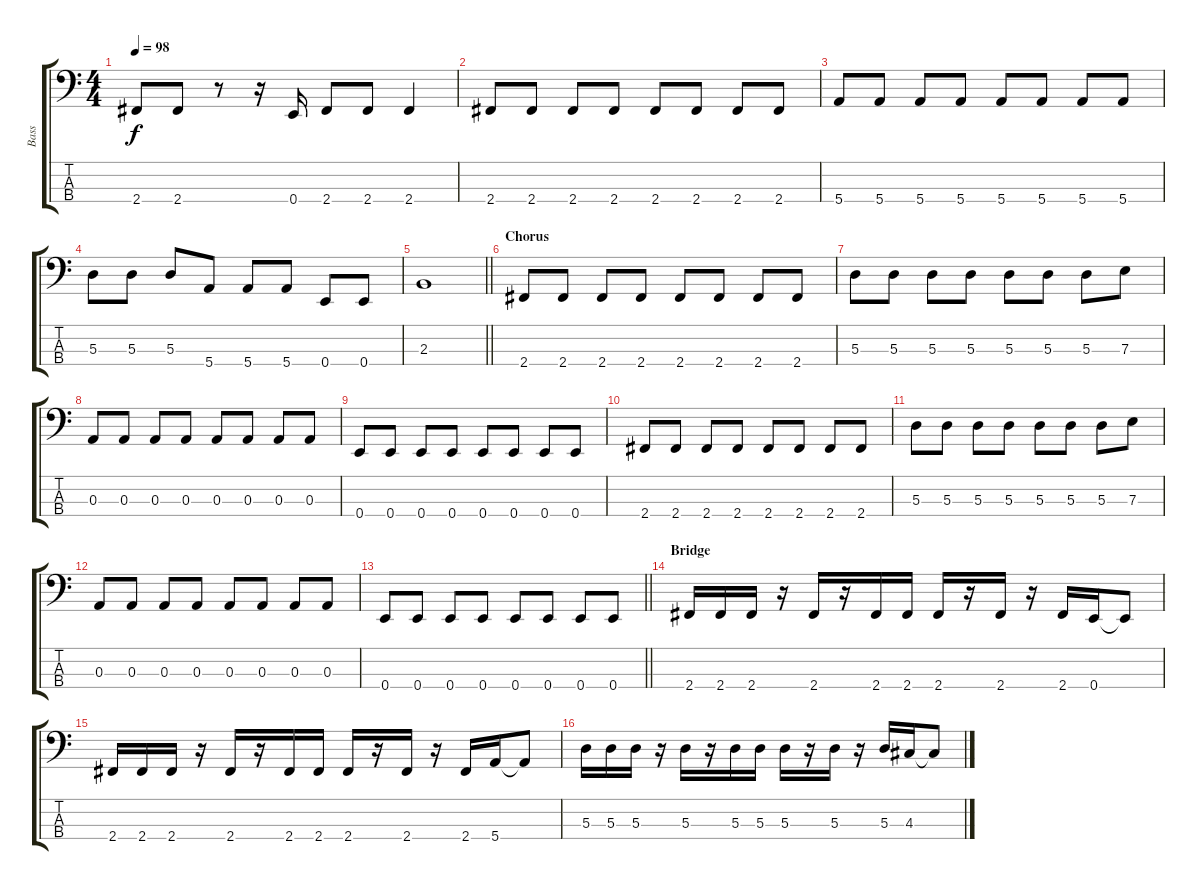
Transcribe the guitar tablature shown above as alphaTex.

\track ("Bass" "Bass") {instrument electricbassfinger}
\staff {score tabs}
\tuning (G2 D2 A1 E1) {hide}
\ts (4 4)
\tempo 98
\clef f4
\ks c
2.4.8{dy f} 2.4.8 r.8 r.16 0.4.16 2.4.8 2.4.8 2.4.4 |
2.4.8 2.4.8 2.4.8 2.4.8 2.4.8 2.4.8 2.4.8 2.4.8 |
5.4.8 5.4.8 5.4.8 5.4.8 5.4.8 5.4.8 5.4.8 5.4.8 |
5.3.8 5.3.8 5.3.8 5.4.8 5.4.8 5.4.8 0.4.8 0.4.8 |
\barLineRight lightlight
2.3.1 |
\section ("" "Chorus")
2.4.8 2.4.8 2.4.8 2.4.8 2.4.8 2.4.8 2.4.8 2.4.8 |
5.3.8 5.3.8 5.3.8 5.3.8 5.3.8 5.3.8 5.3.8 7.3.8 |
0.3.8 0.3.8 0.3.8 0.3.8 0.3.8 0.3.8 0.3.8 0.3.8 |
0.4.8 0.4.8 0.4.8 0.4.8 0.4.8 0.4.8 0.4.8 0.4.8 |
2.4.8 2.4.8 2.4.8 2.4.8 2.4.8 2.4.8 2.4.8 2.4.8 |
5.3.8 5.3.8 5.3.8 5.3.8 5.3.8 5.3.8 5.3.8 7.3.8 |
0.3.8 0.3.8 0.3.8 0.3.8 0.3.8 0.3.8 0.3.8 0.3.8 |
\barLineRight lightlight
0.4.8 0.4.8 0.4.8 0.4.8 0.4.8 0.4.8 0.4.8 0.4.8 |
\section ("" "Bridge")
2.4.16 2.4.16 2.4.16 r.16 2.4.16 r.16 2.4.16 2.4.16 2.4.16 r.16 2.4.16 r.16 2.4.16 0.4.16 0.4{t}.8 |
2.4.16 2.4.16 2.4.16 r.16 2.4.16 r.16 2.4.16 2.4.16 2.4.16 r.16 2.4.16 r.16 2.4.16 5.4.16 5.4{t}.8 |
5.3.16 5.3.16 5.3.16 r.16 5.3.16 r.16 5.3.16 5.3.16 5.3.16 r.16 5.3.16 r.16 5.3.16 4.3.16 4.3{t}.8
